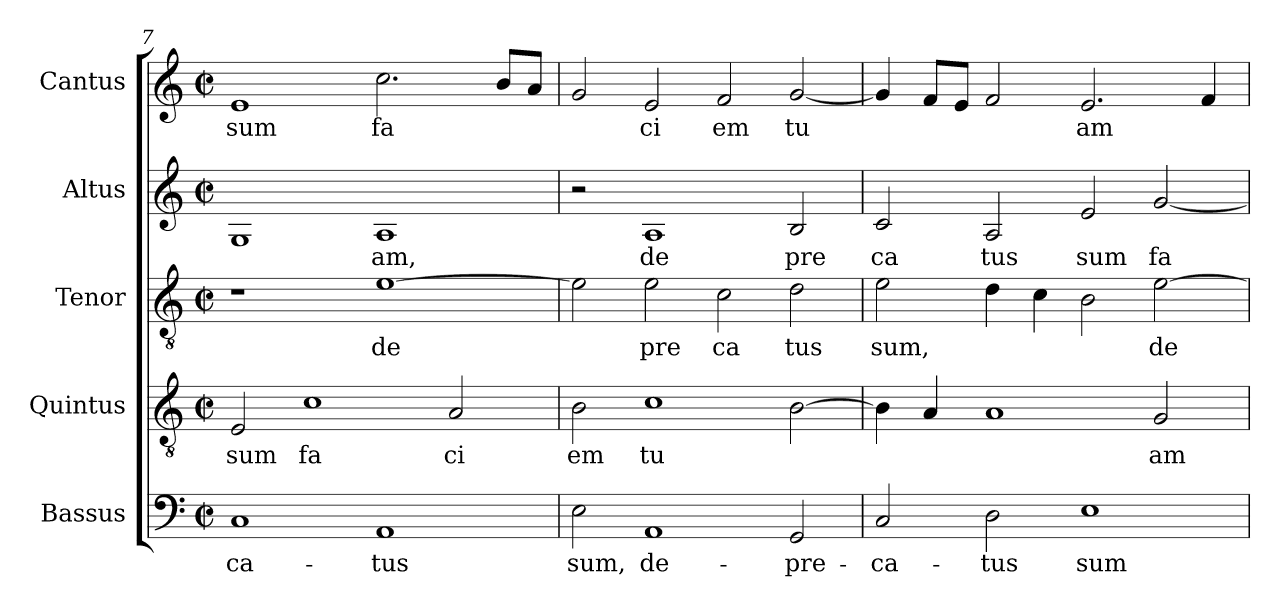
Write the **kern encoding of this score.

**kern	**text	**kern	**text	**kern	**text	**kern	**text	**kern	**text
*part5	*part5	*part4	*part4	*part3	*part3	*part2	*part2	*part1	*part1
*staff5	*staff5	*staff4	*staff4	*staff3	*staff3	*staff2	*staff2	*staff1	*staff1
*I"Bassus	*	*I"Quintus	*	*I"Tenor	*	*I"Altus	*	*I"Cantus	*
!!LO:LB:g=z
*clefF4	*	*clefGv2	*	*clefGv2	*	*clefG2	*	*clefG2	*
*k[]	*	*k[]	*	*k[]	*	*k[]	*	*k[]	*
*C:	*	*C:	*	*C:	*	*C:	*	*C:	*
*M2/2	*	*M2/2	*	*M2/2	*	*M2/2	*	*M2/2	*
*met(c|)	*	*met(c|)	*	*met(c|)	*	*met(c|)	*	*met(c|)	*
=7	=7	=7	=7	=7	=7	=7	=7	=7	=7
!	!LO:LY:b:cj	!	!LO:LY:b:cj	!	!	!	!LO:LY:b:cj	!	!LO:LY:b:cj
1C	-ca-	2E/	sum	1r	.	1G	.	1e	sum
!	!	!	!LO:LY:b:cj	!	!	!	!	!	!
.	.	1c	fa	.	.	.	.	.	.
!	!LO:LY:b:cj	!	!	!	!LO:LY:b:cj	!	!LO:LY:b:cj	!	!LO:LY:b:cj
1AA	-tus	.	.	[>1e	de	1A	am,	2.cc\	fa
!	!	!	!LO:LY:b:cj	!	!	!	!	!	!
.	.	2A/	ci	.	.	.	.	.	.
!	!	!	!	!	!	!	!	!	!LO:LY:b:cj
.	.	.	.	.	.	.	.	8b/L	.
!	!	!	!	!	!	!	!	!	!LO:LY:b:cj
.	.	.	.	.	.	.	.	8a/J	.
=8	=8	=8	=8	=8	=8	=8	=8	=8	=8
!	!LO:LY:b:cj	!	!LO:LY:b:cj	!	!LO:LY:b:cj	!	!	!	!LO:LY:b:cj
2E\	sum,	2B\	em	2e\]	.	2r	.	2g/	.
!	!LO:LY:b:cj	!	!LO:LY:b:cj	!	!LO:LY:b:cj	!	!LO:LY:b:cj	!	!LO:LY:b:cj
1AA	de-	1c	tu	2e\	pre	1A	de	2e/	ci
!	!	!	!	!	!LO:LY:b:cj	!	!	!	!LO:LY:b:cj
.	.	.	.	2c\	ca	.	.	2f/	em
!	!LO:LY:b:cj	!	!LO:LY:b:cj	!	!LO:LY:b:cj	!	!LO:LY:b:cj	!	!LO:LY:b:cj
2GG/	-pre-	[>2B\	.	2d\	tus	2B/	pre	[<2g/	tu
=9	=9	=9	=9	=9	=9	=9	=9	=9	=9
!	!LO:LY:b:cj	!	!LO:LY:b:cj	!	!LO:LY:b:cj	!	!LO:LY:b:cj	!	!LO:LY:b:cj
2C/	-ca-	4B\]	.	2e\	sum,	2c/	ca	4g/]	.
!	!	!	!LO:LY:b:cj	!	!	!	!	!	!LO:LY:b:cj
.	.	4A/	.	.	.	.	.	8f/L	.
!	!	!	!	!	!	!	!	!	!LO:LY:b:cj
.	.	.	.	.	.	.	.	8e/J	.
!	!LO:LY:b:cj	!	!LO:LY:b:cj	!	!LO:LY:b:cj	!	!LO:LY:b:cj	!	!LO:LY:b:cj
2D\	-tus	1A	.	4d\	.	2A/	tus	2f/	.
!	!	!	!	!	!LO:LY:b:cj	!	!	!	!
.	.	.	.	4c\	.	.	.	.	.
!	!LO:LY:b:cj	!	!	!	!LO:LY:b:cj	!	!LO:LY:b:cj	!	!LO:LY:b:cj
1E	sum	.	.	2B\	.	2e/	sum	2.e/	am
!	!	!	!LO:LY:b:cj	!	!LO:LY:b:cj	!	!LO:LY:b:cj	!	!
.	.	2G/	am	[>2e\	de	[<2g/	fa	.	.
!	!	!	!	!	!	!	!	!	!LO:LY:b:cj
.	.	.	.	.	.	.	.	4f/	.
=	=	=	=	=	=	=	=	=	=
*-	*-	*-	*-	*-	*-	*-	*-	*-	*-
